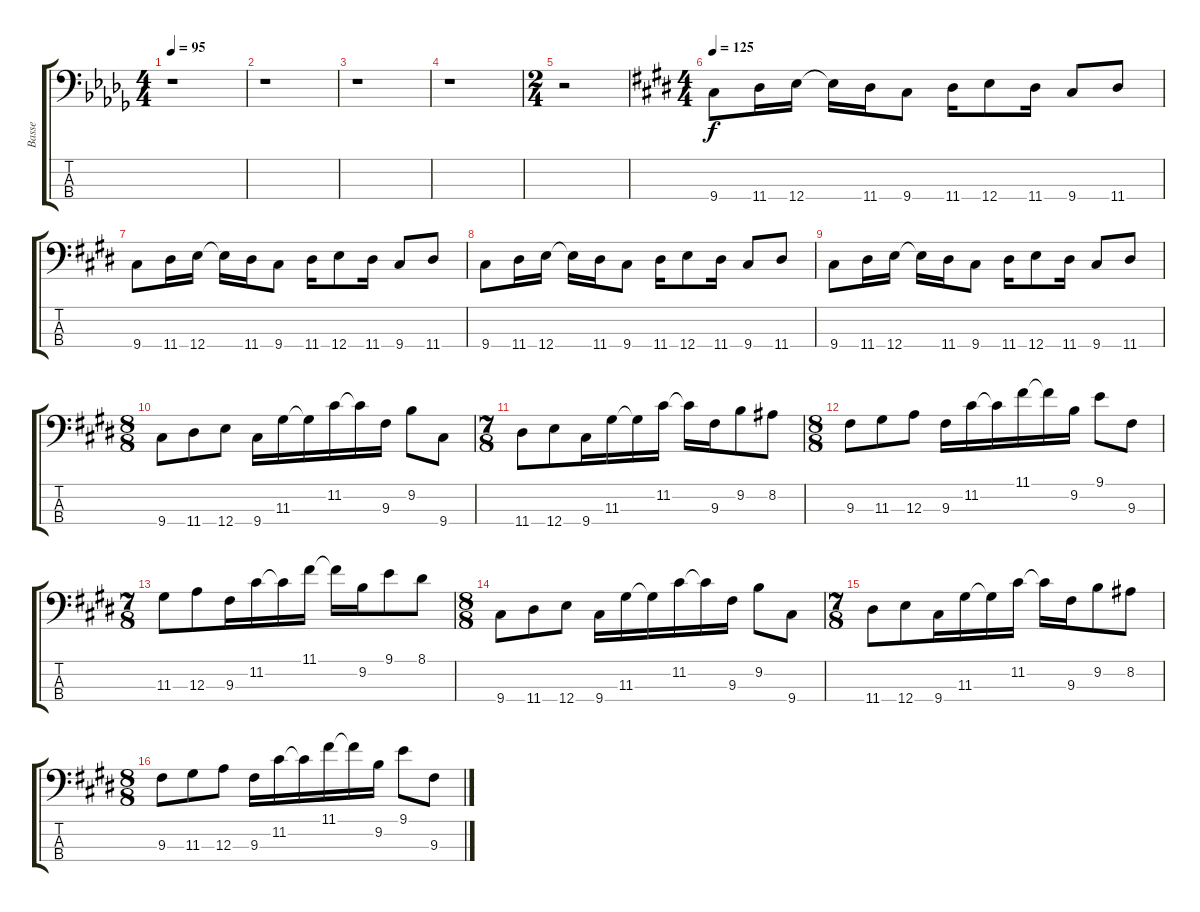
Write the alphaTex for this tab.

\track ("Basse" "Basse") {instrument electricbasspick}
\staff {score tabs}
\tuning (G2 D2 A1 E1) {hide}
\ts (4 4)
\tempo 95
\clef f4
\ks db
r.1{dy f} |
r.1 |
r.1 |
r.1 |
\ts (2 4)
r.2 |
\ts (4 4)
\tempo 125
\ks e
9.4.8{volume 14} 11.4.16 12.4.16 12.4{t}.16 11.4.16 9.4.8 11.4.16 12.4.8 11.4.16 9.4.8 11.4.8 |
9.4.8 11.4.16 12.4.16 12.4{t}.16 11.4.16 9.4.8 11.4.16 12.4.8 11.4.16 9.4.8 11.4.8 |
9.4.8 11.4.16 12.4.16 12.4{t}.16 11.4.16 9.4.8 11.4.16 12.4.8 11.4.16 9.4.8 11.4.8 |
9.4.8 11.4.16 12.4.16 12.4{t}.16 11.4.16 9.4.8 11.4.16 12.4.8 11.4.16 9.4.8 11.4.8 |
\ts (8 8)
9.4.8 11.4.8 12.4.8 9.4.16 11.3.16 11.3{t}.16 11.2.16 11.2{t}.16 9.3.16 9.2.8 9.4.8 |
\ts (7 8)
11.4.8 12.4.8 9.4.16 11.3.16 11.3{t}.16 11.2.16 11.2{t}.16 9.3.16 9.2.8 8.2.8 |
\ts (8 8)
9.3.8 11.3.8 12.3.8 9.3.16 11.2.16 11.2{t}.16 11.1.16 11.1{t}.16 9.2.16 9.1.8 9.3.8 |
\ts (7 8)
11.3.8 12.3.8 9.3.16 11.2.16 11.2{t}.16 11.1.16 11.1{t}.16 9.2.16 9.1.8 8.1.8 |
\ts (8 8)
9.4.8 11.4.8 12.4.8 9.4.16 11.3.16 11.3{t}.16 11.2.16 11.2{t}.16 9.3.16 9.2.8 9.4.8 |
\ts (7 8)
11.4.8 12.4.8 9.4.16 11.3.16 11.3{t}.16 11.2.16 11.2{t}.16 9.3.16 9.2.8 8.2.8 |
\ts (8 8)
9.3.8 11.3.8 12.3.8 9.3.16 11.2.16 11.2{t}.16 11.1.16 11.1{t}.16 9.2.16 9.1.8 9.3.8
